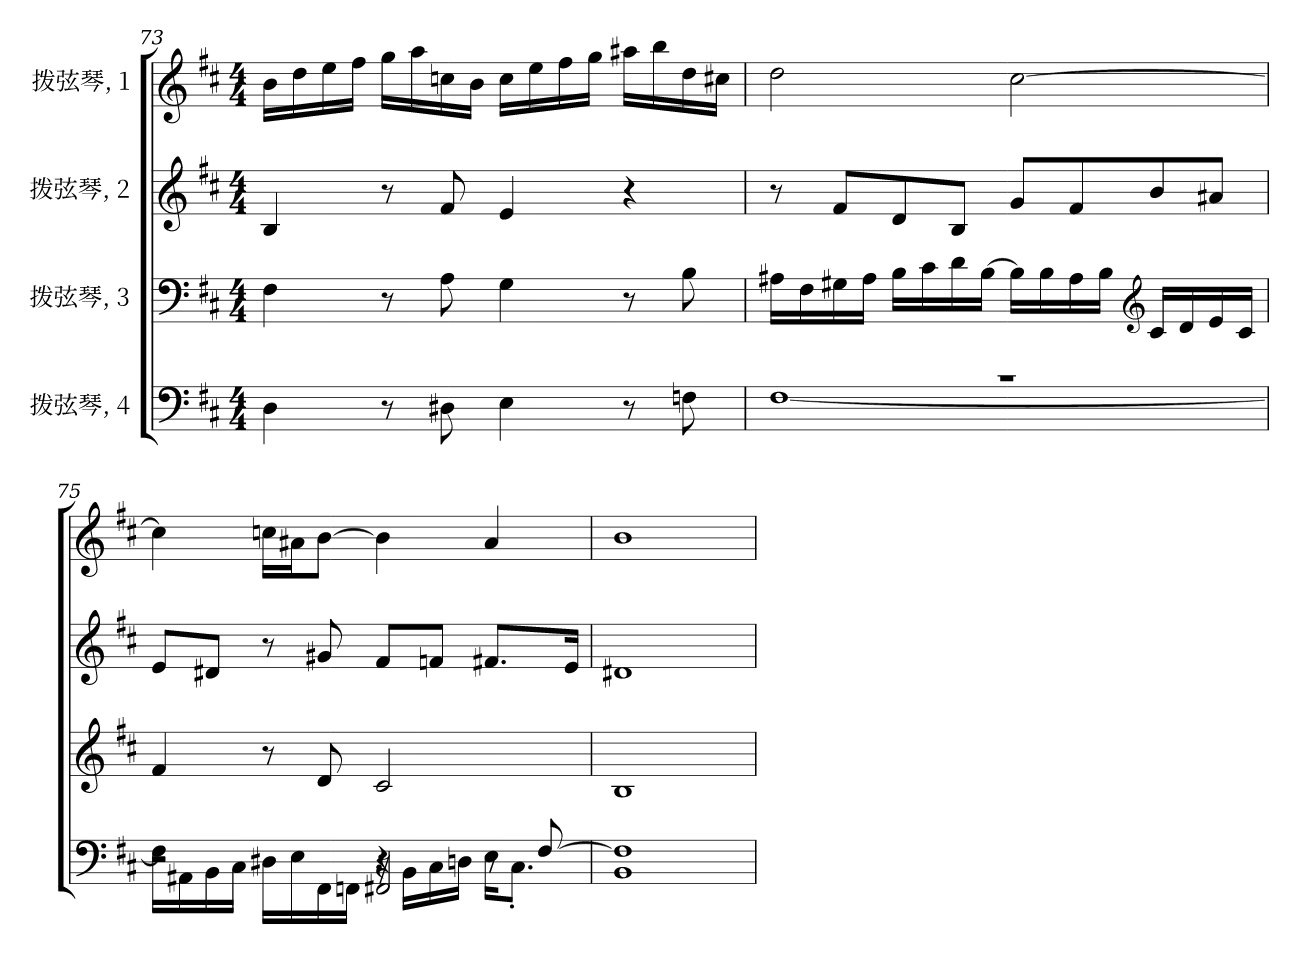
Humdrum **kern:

**kern	**kern	**kern	**kern
*part4	*part3	*part2	*part1
*staff4	*staff3	*staff2	*staff1
*I"拨弦琴, 4	*I"拨弦琴, 3	*I"拨弦琴, 2	*I"拨弦琴, 1
!!LO:PB:g=z
*clefF4	*clefF4	*clefG2	*clefG2
*k[f#c#]	*k[f#c#]	*k[f#c#]	*k[f#c#]
*M4/4	*M4/4	*M4/4	*M4/4
=73	=73	=73	=73
4D\	4F#\	4B/	16b\LL
.	.	.	16dd\
.	.	.	16ee\
.	.	.	16ff#\JJ
8r	8r	8r	16gg\LL
.	.	.	16aa\
8D#X\	8A\	8f#/	16ccn\
.	.	.	16b\JJ
4E\	4G\	4e/	16cc\LL
.	.	.	16ee\
.	.	.	16ff#\
.	.	.	16gg\JJ
8r	8r	4r	16aa#X\LL
.	.	.	16bb\
8Fn\	8B\	.	16dd\
.	.	.	16cc#X\JJ
=74	=74	=74	=74
*^	*	*	*
1r	[1F#	16A#X\LL	8r	2dd\
.	.	16F#\	.	.
.	.	16G#X\	8f#/L	.
.	.	16A#\JJ	.	.
.	.	16B\LL	8d/	.
.	.	16c#\	.	.
.	.	16d\	8B/J	.
.	.	[16B\JJ	.	.
.	.	16B\LL]	8g/L	[2cc#\
.	.	16B\	.	.
.	.	16A#\	8f#/	.
.	.	16B\JJ	.	.
*	*	*clefG2	*	*
.	.	16c#/LL	8b/	.
.	.	16d/	.	.
.	.	16e/	8a#X/J	.
.	.	16c#/JJ	.	.
!!LO:LB:g=z
=75	=75	=75	=75	=75
*	*^	*	*	*
2r	16F#\LL]	2r	4f#/	8e/L	4cc#\]
.	16AA#X\	.	.	.	.
.	16BB\	.	.	8d#X/J	.
.	16C#\JJ	.	.	.	.
*	*	*	*	*	*MM57
.	16D#X\LL	.	8r	8r	16ccn\LL
.	16E\	.	.	.	16a#X\J
.	16FF#\	.	8d/	8g#X/	[8b\J
.	16FFn\JJ	.	.	.	.
*	*	*	*	*	*MM55
4r	16r	2FF#X/	2c#/	8f#/L	4b\]
.	16BB\LL	.	.	.	.
.	16C#\	.	.	8fn/J	.
.	16Dn\JJ	.	.	.	.
*	*	*	*	*	*MM48
8r	16E\KL	.	.	8.f#X/L	4a#/
.	8.C#'\J	.	.	.	.
[8F#/	.	.	.	.	.
.	.	.	.	16e/Jk	.
*v	*v	*v	*	*	*
=76	=76	=76	=76
*	*	*	*MM48
*^	*	*	*
1F#]	1BB	1B	1d#X	1b
*v	*v	*	*	*
=	=	=	=
*-	*-	*-	*-
